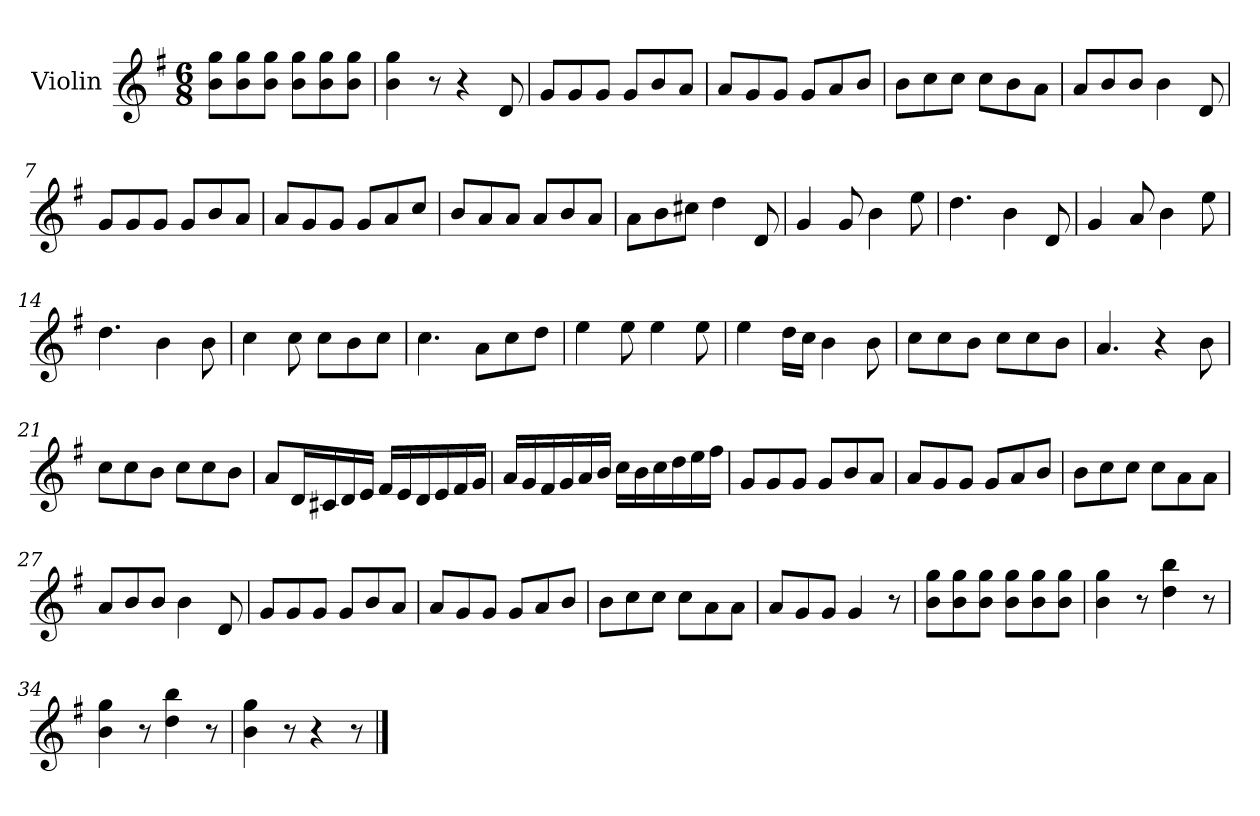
**kern
*part1
*staff1
*I"Violin
*I'Vln.
*clefG2
*k[f#]
*M6/8
=1
8b\ 8gg\L
8b\ 8gg\
8b\ 8gg\J
8b\ 8gg\L
8b\ 8gg\
8b\ 8gg\J
=2
4b\ 4gg\
8r
4r
8d/
=3
8g/L
8g/
8g/J
8g/L
8b/
8a/J
=4
8a/L
8g/
8g/J
8g/L
8a/
8b/J
=5
8b\L
8cc\
8cc\J
8cc\L
8b\
8a\J
=6
8a/L
8b/
8b/J
4b\
8d/
!!LO:LB:g=z
=7
8g/L
8g/
8g/J
8g/L
8b/
8a/J
=8
8a/L
8g/
8g/J
8g/L
8a/
8cc/J
=9
8b/L
8a/
8a/J
8a/L
8b/
8a/J
=10
8a\L
8b\
8cc#X\J
4dd\
8d/
=11
4g/
8g/
4b\
8ee\
=12
4.dd\
4b\
8d/
!!LO:LB:g=z
=13
4g/
8a/
4b\
8ee\
=14
4.dd\
4b\
8b\
=15
4cc\
8cc\
8cc\L
8b\
8cc\J
=16
4.cc\
8a\L
8cc\
8dd\J
=17
4ee\
8ee\
4ee\
8ee\
=18
4ee\
16dd\LL
16cc\JJ
4b\
8b\
!!LO:LB:g=z
=19
8cc\L
8cc\
8b\J
8cc\L
8cc\
8b\J
=20
4.a/
4r
8b\
=21
8cc\L
8cc\
8b\J
8cc\L
8cc\
8b\J
=22
8a/L
16d/L
16c#X/
16d/
16e/JJ
16f#/LL
16e/
16d/
16e/
16f#/
16g/JJ
=23
16a/LL
16g/
16f#/
16g/
16a/
16b/JJ
16cc\LL
16b\
16cc\
16dd\
16ee\
16ff#\JJ
!!LO:LB:g=z
=24
8g/L
8g/
8g/J
8g/L
8b/
8a/J
=25
8a/L
8g/
8g/J
8g/L
8a/
8b/J
=26
8b\L
8cc\
8cc\J
8cc\L
8a\
8a\J
=27
8a/L
8b/
8b/J
4b\
8d/
=28
8g/L
8g/
8g/J
8g/L
8b/
8a/J
=29
8a/L
8g/
8g/J
8g/L
8a/
8b/J
!!LO:LB:g=z
=30
8b\L
8cc\
8cc\J
8cc\L
8a\
8a\J
=31
8a/L
8g/
8g/J
4g/
8r
=32
8b\ 8gg\L
8b\ 8gg\
8b\ 8gg\J
8b\ 8gg\L
8b\ 8gg\
8b\ 8gg\J
=33
4b\ 4gg\
8r
4dd\ 4bb\
8r
=34
4b\ 4gg\
8r
4dd\ 4bb\
8r
=35
4b\ 4gg\
8r
4r
8r
==
*-
